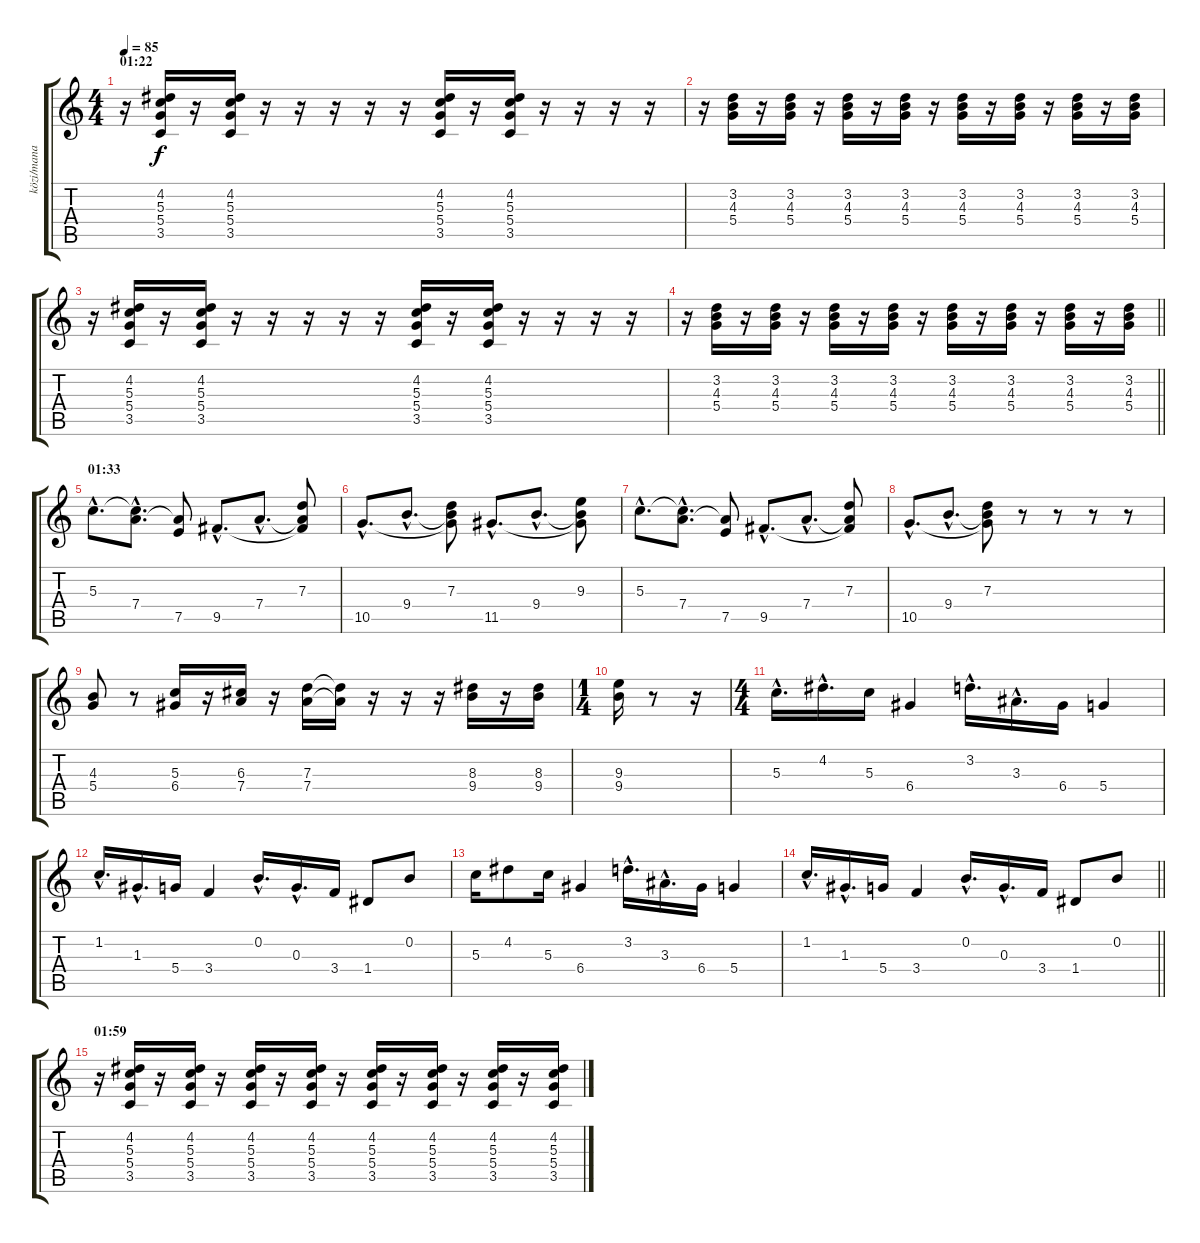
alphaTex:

\track ("közi/mana" "közi/mana") {instrument distortionguitar}
\staff {score tabs}
\tuning (E4 B3 G3 D3 A2 E2) {hide}
\ts (4 4)
\section ("" "01:22")
\tempo 85
\clef g2
\ks c
r.16{dy f balance 0} (4.2 5.3 5.4 3.5).16 r.16 (4.2 5.3 5.4 3.5).16 r.16 r.16 r.16 r.16 r.16 (4.2 5.3 5.4 3.5).16 r.16 (4.2 5.3 5.4 3.5).16 r.16 r.16 r.16 r.16 |
r.16 (3.2 4.3 5.4).16 r.16 (3.2 4.3 5.4).16 r.16 (3.2 4.3 5.4).16 r.16 (3.2 4.3 5.4).16 r.16 (3.2 4.3 5.4).16 r.16 (3.2 4.3 5.4).16 r.16 (3.2 4.3 5.4).16 r.16 (3.2 4.3 5.4).16 |
r.16 (4.2 5.3 5.4 3.5).16 r.16 (4.2 5.3 5.4 3.5).16 r.16 r.16 r.16 r.16 r.16 (4.2 5.3 5.4 3.5).16 r.16 (4.2 5.3 5.4 3.5).16 r.16 r.16 r.16 r.16 |
\barLineRight lightlight
r.16 (3.2 4.3 5.4).16 r.16 (3.2 4.3 5.4).16 r.16 (3.2 4.3 5.4).16 r.16 (3.2 4.3 5.4).16 r.16 (3.2 4.3 5.4).16 r.16 (3.2 4.3 5.4).16 r.16 (3.2 4.3 5.4).16 r.16 (3.2 4.3 5.4).16 |
\section ("" "01:33")
5.3{hac}.8{d} (5.3{hac t} 7.4{hac}).8{d} (7.4{t} 7.5).8 9.5{hac}.8{d} 7.4{hac}.8{d} (7.3 7.4{t} 9.5{t}).8 |
10.5{hac}.8{d} 9.4{hac}.8{d} (7.3 9.4{t} 10.5{t}).8 11.5{hac}.8{d} 9.4{hac}.8{d} (9.3 9.4{t} 11.5{t}).8 |
5.3{hac}.8{d} (5.3{hac t} 7.4{hac}).8{d} (7.4{t} 7.5).8 9.5{hac}.8{d} 7.4{hac}.8{d} (7.3 7.4{t} 9.5{t}).8 |
10.5{hac}.8{d} 9.4{hac}.8{d} (7.3 9.4{t} 10.5{t}).8 r.8 r.8 r.8 r.8 |
(4.3 5.4).8 r.8 (5.3 6.4).16 r.16 (6.3 7.4).16 r.16 (7.3 7.4).16 (7.3{t} 7.4{t}).16 r.16 r.16 r.16 (8.3 9.4).16 r.16 (8.3 9.4).16 |
\ts (1 4)
(9.3 9.4).16 r.8 r.16 |
\ts (4 4)
5.3{hac}.16{d balance 16} 4.2{hac}.16{d} 5.3.16 6.4.4 3.2{hac}.16{d} 3.3{hac}.16{d} 6.4.16 5.4.4 |
1.2{hac}.16{d} 1.3{hac}.16{d} 5.4.16 3.4.4 0.2{hac}.16{d} 0.3{hac}.16{d} 3.4.16 1.4.8 0.2.8 |
5.3.16{balance 16} 4.2.8 5.3.16 6.4.4 3.2{hac}.16{d} 3.3{hac}.16{d} 6.4.16 5.4.4 |
\barLineRight lightlight
1.2{hac}.16{d} 1.3{hac}.16{d} 5.4.16 3.4.4 0.2{hac}.16{d} 0.3{hac}.16{d} 3.4.16 1.4.8 0.2.8 |
\section ("" "01:59")
r.16{balance 0} (4.2 5.3 5.4 3.5).16 r.16 (4.2 5.3 5.4 3.5).16 r.16 (4.2 5.3 5.4 3.5).16 r.16 (4.2 5.3 5.4 3.5).16 r.16 (4.2 5.3 5.4 3.5).16 r.16 (4.2 5.3 5.4 3.5).16 r.16 (4.2 5.3 5.4 3.5).16 r.16 (4.2 5.3 5.4 3.5).16
